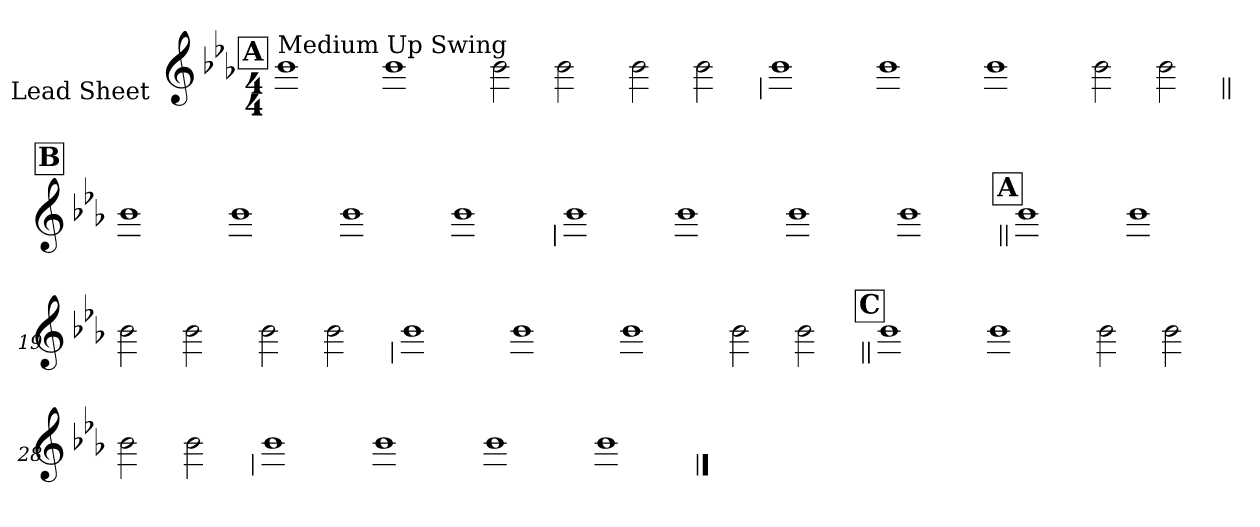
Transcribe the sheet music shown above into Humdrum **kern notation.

**kern
*part1
*staff1
*I"Lead Sheet
*stria0
*clefG2
*k[b-e-a-]
*E-:
*M4/4
!!LO:REH:place=s1:a:t=A
=1||
!LO:TX:a:t=Medium Up Swing
1b-
=2-
1b-
=3-
2b-
2b-
=4-
2b-
2b-
!!LO:LB:g=z
=5
1b-
=6-
1b-
=7-
1b-
=8-
2b-
2b-
!!LO:LB:g=z
!!LO:REH:place=s1:a:t=B
=9||
1b-
=10-
1b-
=11-
1b-
=12-
1b-
!!LO:LB:g=z
=13
1b-
=14-
1b-
=15-
1b-
=16-
1b-
!!LO:LB:g=z
!!LO:REH:place=s1:a:t=A
=17||
1b-
=18-
1b-
=19-
2b-
2b-
=20-
2b-
2b-
!!LO:LB:g=z
=21
1b-
=22-
1b-
=23-
1b-
=24-
2b-
2b-
!!LO:LB:g=z
!!LO:REH:place=s1:a:t=C
=25||
1b-
=26-
1b-
=27-
2b-
2b-
=28-
2b-
2b-
!!LO:LB:g=z
=29
1b-
=30-
1b-
=31-
1b-
=32-
1b-
==
*-
